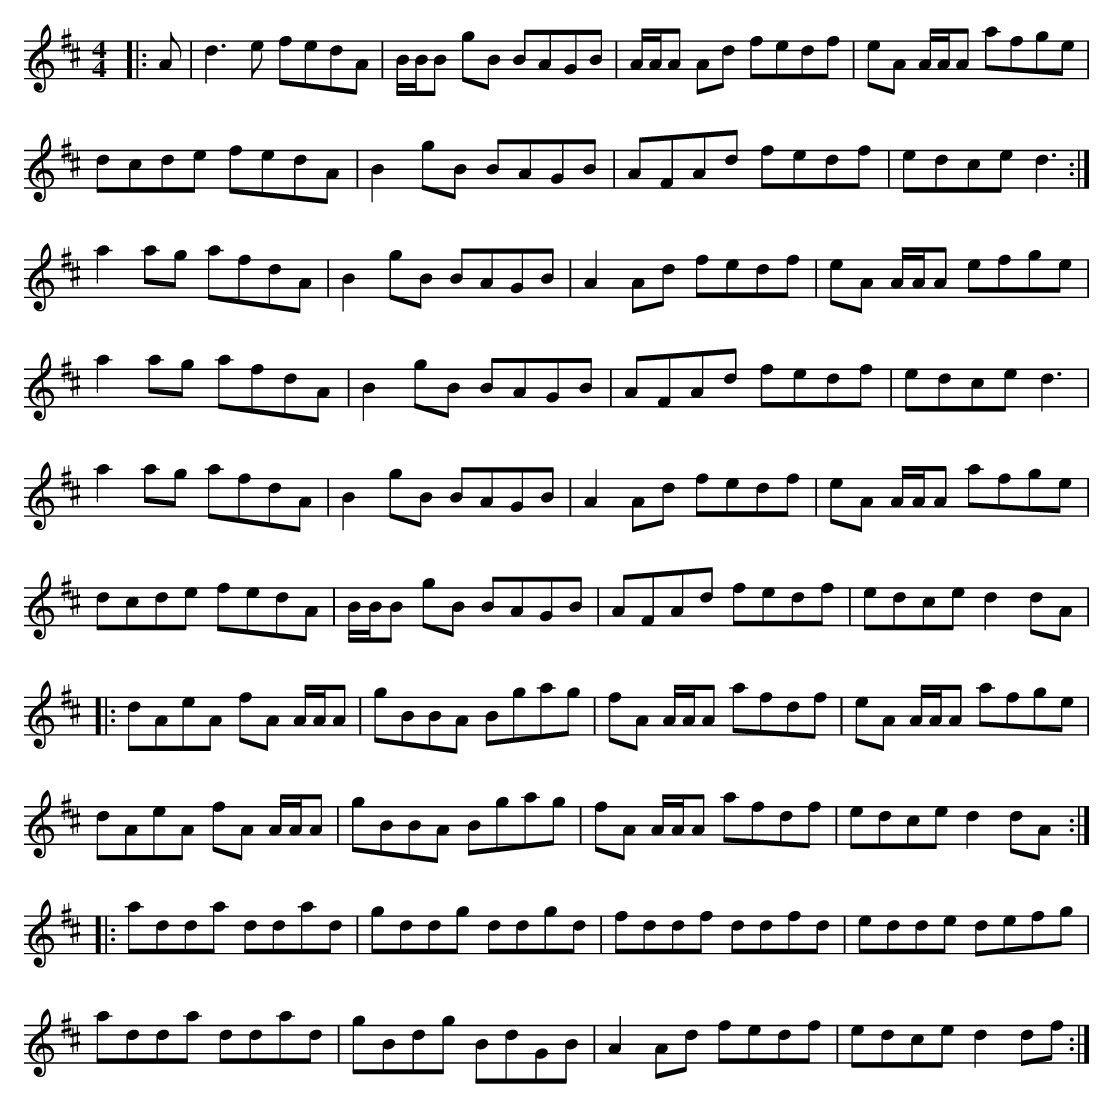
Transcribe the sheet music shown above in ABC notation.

X:1
M:4/4
K:D
|:A|d3 e fedA|B/B/B gB BAGB|A/A/A Ad fedf|eA A/A/A afge|
dcde fedA|B2 gB BAGB|AFAd fedf|edce d3:|
a2 ag afdA|B2 gB BAGB|A2 Ad fedf|eA A/A/A efge|
a2 ag afdA|B2 gB BAGB|AFAd fedf|edce d3|
a2 ag afdA|B2 gB BAGB|A2 Ad fedf|eA A/A/A afge|
dcde fedA|B/B/B gB BAGB|AFAd fedf|edce d2 dA|
|:dAeA fA A/A/A|gBBA Bgag|fA A/A/A afdf|eA A/A/A afge|
dAeA fA A/A/A|gBBA Bgag|fA A/A/A afdf|edce d2 dA:|
|:adda ddad|gddg ddgd|fddf ddfd|edde defg|
adda ddad|gBdg BdGB|A2 Ad fedf|edce d2 df:|
